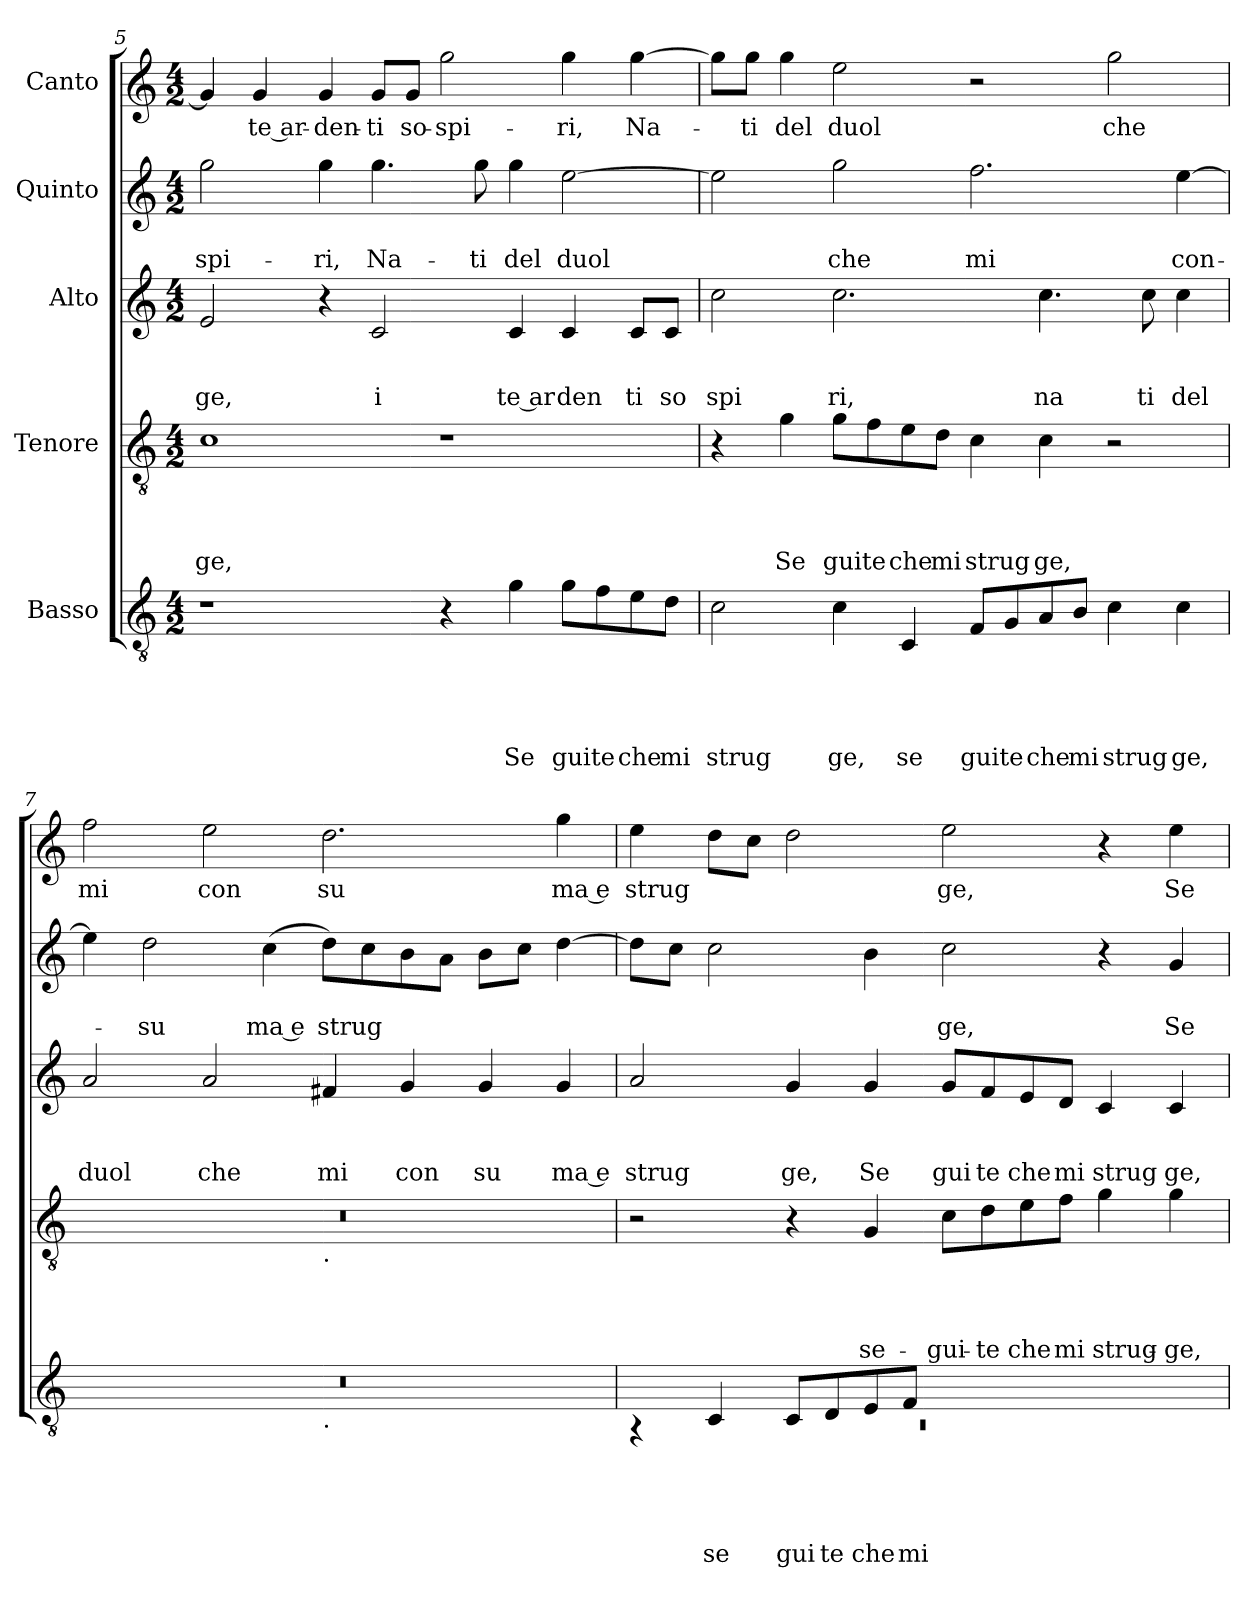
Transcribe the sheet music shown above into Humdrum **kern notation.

**kern	**text	**text	**text	**text	**text	**kern	**text	**text	**text	**text	**kern	**text	**text	**text	**kern	**text	**text	**kern	**text
*part5	*part5	*part5	*part5	*part5	*part5	*part4	*part4	*part4	*part4	*part4	*part3	*part3	*part3	*part3	*part2	*part2	*part2	*part1	*part1
*staff5	*staff5	*staff5	*staff5	*staff5	*staff5	*staff4	*staff4	*staff4	*staff4	*staff4	*staff3	*staff3	*staff3	*staff3	*staff2	*staff2	*staff2	*staff1	*staff1
*I"Basso	*	*	*	*	*	*I"Tenore	*	*	*	*	*I"Alto	*	*	*	*I"Quinto	*	*	*I"Canto	*
*clefGv2	*	*	*	*	*	*clefGv2	*	*	*	*	*clefG2	*	*	*	*clefG2	*	*	*clefG2	*
*k[]	*	*	*	*	*	*k[]	*	*	*	*	*k[]	*	*	*	*k[]	*	*	*k[]	*
*C:	*	*	*	*	*	*C:	*	*	*	*	*C:	*	*	*	*C:	*	*	*C:	*
*M4/2	*	*	*	*	*	*M4/2	*	*	*	*	*M4/2	*	*	*	*M4/2	*	*	*M4/2	*
=5	=5	=5	=5	=5	=5	=5	=5	=5	=5	=5	=5	=5	=5	=5	=5	=5	=5	=5	=5
!	!	!	!	!	!	!	!	!	!	!LO:LY:b	!	!	!	!LO:LY:b	!	!	!LO:LY:b	!	!
1r	.	.	.	.	.	1c	.	.	.	ge,	2e/	.	.	ge,	2gg\	.	-spi-	4g</]	.
!	!	!	!	!	!	!	!	!	!	!	!	!	!	!	!	!	!	!	!LO:LY:b:rj
.	.	.	.	.	.	.	.	.	.	.	.	.	.	.	.	.	.	4g/	-te ar-
!	!	!	!	!	!	!	!	!	!	!	!	!	!	!	!	!	!LO:LY:b	!	!LO:LY:b
.	.	.	.	.	.	.	.	.	.	.	4r	.	.	.	4gg\	.	-ri,	4g/	-den-
!	!	!	!	!	!	!	!	!	!	!	!	!	!	!LO:LY:b	!	!	!LO:LY:b	!	!LO:LY:b
.	.	.	.	.	.	.	.	.	.	.	2c/	.	.	i	4.gg\	.	Na-	8g/L	-ti
!	!	!	!	!	!	!	!	!	!	!	!	!	!	!	!	!	!	!	!LO:LY:b
.	.	.	.	.	.	.	.	.	.	.	.	.	.	.	.	.	.	8g/J	so-
!	!	!	!	!	!	!	!	!	!	!	!	!	!	!	!	!	!	!	!LO:LY:b
4r	.	.	.	.	.	1r	.	.	.	.	.	.	.	.	.	.	.	2gg\	-spi-
!	!	!	!	!	!	!	!	!	!	!	!	!	!	!	!	!	!LO:LY:b	!	!
.	.	.	.	.	.	.	.	.	.	.	.	.	.	.	8gg\	.	-ti	.	.
!	!	!	!	!	!LO:LY:b	!	!	!	!	!	!	!	!	!LO:LY:b:rj	!	!	!LO:LY:b	!	!
4g\	.	.	.	.	Se	.	.	.	.	.	4c/	.	.	te ar	4gg\	.	del	.	.
!	!	!	!	!	!LO:LY:b	!	!	!	!	!	!	!	!	!LO:LY:b	!	!	!LO:LY:b	!	!LO:LY:b
8g\L	.	.	.	.	gui	.	.	.	.	.	4c/	.	.	den	[>2ee\	.	duol	4gg\	-ri,
!	!	!	!	!	!LO:LY:b	!	!	!	!	!	!	!	!	!	!	!	!	!	!
8f\	.	.	.	.	te	.	.	.	.	.	.	.	.	.	.	.	.	.	.
!	!	!	!	!	!LO:LY:b	!	!	!	!	!	!	!	!	!LO:LY:b	!	!	!	!	!LO:LY:b
8e\	.	.	.	.	che	.	.	.	.	.	8c/L	.	.	ti	.	.	.	[>4gg\	Na-
!	!	!	!	!	!LO:LY:b	!	!	!	!	!	!	!	!	!LO:LY:b	!	!	!	!	!
8d\J	.	.	.	.	mi	.	.	.	.	.	8c/J	.	.	so	.	.	.	.	.
=6	=6	=6	=6	=6	=6	=6	=6	=6	=6	=6	=6	=6	=6	=6	=6	=6	=6	=6	=6
!	!	!	!	!	!LO:LY:b	!	!	!	!	!	!	!	!	!LO:LY:b	!	!	!	!	!
2c\	.	.	.	.	strug	4r	.	.	.	.	2cc\	.	.	spi	2ee\]	.	.	8gg\L]	.
!	!	!	!	!	!	!	!	!	!	!	!	!	!	!	!	!	!	!	!LO:LY:b
.	.	.	.	.	.	.	.	.	.	.	.	.	.	.	.	.	.	8gg\J	-ti
!	!	!	!	!	!	!	!	!	!	!LO:LY:b	!	!	!	!	!	!	!	!	!LO:LY:b
.	.	.	.	.	.	4g\	.	.	.	Se	.	.	.	.	.	.	.	4gg\	del
!	!	!	!	!	!LO:LY:b	!	!	!	!	!LO:LY:b	!	!	!	!LO:LY:b	!	!	!LO:LY:b	!	!LO:LY:b
4c\	.	.	.	.	ge,	8g\L	.	.	.	gui	2.cc\	.	.	ri,	2gg\	.	che	2ee\	duol
!	!	!	!	!	!	!	!	!	!	!LO:LY:b	!	!	!	!	!	!	!	!	!
.	.	.	.	.	.	8f\	.	.	.	te	.	.	.	.	.	.	.	.	.
!	!	!	!	!	!LO:LY:b	!	!	!	!	!LO:LY:b	!	!	!	!	!	!	!	!	!
4C/	.	.	.	.	se	8e\	.	.	.	che	.	.	.	.	.	.	.	.	.
!	!	!	!	!	!	!	!	!	!	!LO:LY:b	!	!	!	!	!	!	!	!	!
.	.	.	.	.	.	8d\J	.	.	.	mi	.	.	.	.	.	.	.	.	.
!	!	!	!	!	!LO:LY:b	!	!	!	!	!LO:LY:b	!	!	!	!	!	!	!LO:LY:b	!	!
8F/L	.	.	.	.	gui	4c\	.	.	.	strug	.	.	.	.	2.ff\	.	mi	2r	.
!	!	!	!	!	!LO:LY:b	!	!	!	!	!	!	!	!	!	!	!	!	!	!
8G/	.	.	.	.	te	.	.	.	.	.	.	.	.	.	.	.	.	.	.
!	!	!	!	!	!LO:LY:b	!	!	!	!	!LO:LY:b	!	!	!	!LO:LY:b	!	!	!	!	!
8A/	.	.	.	.	che	4c\	.	.	.	ge,	4.cc\	.	.	na	.	.	.	.	.
!	!	!	!	!	!LO:LY:b	!	!	!	!	!	!	!	!	!	!	!	!	!	!
8B/J	.	.	.	.	mi	.	.	.	.	.	.	.	.	.	.	.	.	.	.
!	!	!	!	!	!LO:LY:b	!	!	!	!	!	!	!	!	!	!	!	!	!	!LO:LY:b
4c\	.	.	.	.	strug	2r	.	.	.	.	.	.	.	.	.	.	.	2gg\	che
!	!	!	!	!	!	!	!	!	!	!	!	!	!	!LO:LY:b	!	!	!	!	!
.	.	.	.	.	.	.	.	.	.	.	8cc\	.	.	ti	.	.	.	.	.
!	!	!	!	!	!LO:LY:b	!	!	!	!	!	!	!	!	!LO:LY:b	!	!	!LO:LY:b	!	!
4c\	.	.	.	.	ge,	.	.	.	.	.	4cc\	.	.	del	[<4ee\	.	con-	.	.
!!LO:LB:g=z
=7	=7	=7	=7	=7	=7	=7	=7	=7	=7	=7	=7	=7	=7	=7	=7	=7	=7	=7	=7
!	!	!	!	!	!	!	!	!	!	!	!	!	!	!LO:LY:b	!	!	!	!	!LO:LY:b
*^	*	*	*	*	*	*^	*	*	*	*	*	*	*	*	*	*	*	*	*
0r	1ryy	.	.	.	.	.	0r	1ryy	.	.	.	.	2a/	.	.	duol	4ee\]	.	.	2ff\	mi
!	!	!	!	!	!	!	!	!	!	!	!	!	!	!	!	!	!	!	!LO:LY:b	!	!
.	.	.	.	.	.	.	.	.	.	.	.	.	.	.	.	.	2dd\	.	-su	.	.
!	!	!	!	!	!	!	!	!	!	!	!	!	!	!	!	!LO:LY:b	!	!	!	!	!LO:LY:b
.	.	.	.	.	.	.	.	.	.	.	.	.	2a/	.	.	che	.	.	.	2ee\	con
!	!	!	!	!	!	!	!	!	!	!	!	!	!	!	!	!	!	!	!LO:LY:b:rj	!	!
.	.	.	.	.	.	.	.	.	.	.	.	.	.	.	.	.	(<4cc\	.	ma e	.	.
!	!	!	!	!	!	!	!	!LO:TX:b:t=.	!	!	!	!	!	!	!	!	!	!	!	!	!
!	!LO:TX:b:t=.	!	!	!	!	!	!	!	!	!	!	!	!	!	!	!	!	!	!	!	!
!	!	!	!	!	!	!	!	!	!	!	!	!	!	!	!	!LO:LY:b	!	!	!LO:LY:b	!	!LO:LY:b
.	1ryy	.	.	.	.	.	.	1ryy	.	.	.	.	4f#X/	.	.	mi	8dd\L)	.	strug	2.dd\	su
.	.	.	.	.	.	.	.	.	.	.	.	.	.	.	.	.	8cc\	.	.	.	.
!	!	!	!	!	!	!	!	!	!	!	!	!	!	!	!	!LO:LY:b	!	!	!	!	!
.	.	.	.	.	.	.	.	.	.	.	.	.	4g/	.	.	con	8b\	.	.	.	.
.	.	.	.	.	.	.	.	.	.	.	.	.	.	.	.	.	8a\J	.	.	.	.
!	!	!	!	!	!	!	!	!	!	!	!	!	!	!	!	!LO:LY:b	!	!	!	!	!
.	.	.	.	.	.	.	.	.	.	.	.	.	4g/	.	.	su	8b\L	.	.	.	.
.	.	.	.	.	.	.	.	.	.	.	.	.	.	.	.	.	8cc\J	.	.	.	.
!	!	!	!	!	!	!	!	!	!	!	!	!	!	!	!	!LO:LY:b:rj	!	!	!	!	!LO:LY:b:rj
.	.	.	.	.	.	.	.	.	.	.	.	.	4g/	.	.	ma e	[>4dd\	.	.	4gg\	ma e
=8	=8	=8	=8	=8	=8	=8	=8	=8	=8	=8	=8	=8	=8	=8	=8	=8	=8	=8	=8	=8	=8
!	!LO:N:vis=1	!	!	!	!	!	!	!	!	!	!	!	!	!	!	!LO:LY:b	!	!	!	!	!LO:LY:b
*	*^	*	*	*	*	*	*v	*v	*	*	*	*	*	*	*	*	*	*	*	*	*
4ryy	0rC	4r	.	.	.	.	.	2r	.	.	.	.	2a/	.	.	strug	8dd\L]	.	.	4ee\	strug
.	.	.	.	.	.	.	.	.	.	.	.	.	.	.	.	.	8cc\J	.	.	.	.
!	!	!	!	!	!	!	!LO:LY:b	!	!	!	!	!	!	!	!	!	!	!	!	!	!
2.ryy	.	4C/	.	.	.	.	se	.	.	.	.	.	.	.	.	.	2cc\	.	.	8dd\L	.
.	.	.	.	.	.	.	.	.	.	.	.	.	.	.	.	.	.	.	.	8cc\J	.
!	!	!	!	!	!	!	!LO:LY:b	!	!	!	!	!	!	!	!	!LO:LY:b	!	!	!	!	!
.	.	8C/L	.	.	.	.	gui	4r	.	.	.	.	4g/	.	.	ge,	.	.	.	2dd\	.
!	!	!	!	!	!	!	!LO:LY:b	!	!	!	!	!	!	!	!	!	!	!	!	!	!
.	.	8D/	.	.	.	.	te	.	.	.	.	.	.	.	.	.	.	.	.	.	.
!	!	!	!	!	!	!	!LO:LY:b	!	!	!	!	!LO:LY:b	!	!	!	!LO:LY:b	!	!	!	!	!
.	.	8E/	.	.	.	.	che	4G/	.	.	.	se-	4g/	.	.	Se	4b\	.	.	.	.
!	!	!	!	!	!	!	!LO:LY:b	!	!	!	!	!	!	!	!	!	!	!	!	!	!
.	.	8F/J	.	.	.	.	mi	.	.	.	.	.	.	.	.	.	.	.	.	.	.
!	!	!	!	!	!	!	!	!	!	!	!	!LO:LY:b	!	!	!	!LO:LY:b	!	!	!LO:LY:b	!	!LO:LY:b
1ryy	.	1ryy	.	.	.	.	.	8c\L	.	.	.	-gui-	8g/L	.	.	gui	2cc\	.	ge,	2ee\	ge,
!	!	!	!	!	!	!	!	!	!	!	!	!LO:LY:b	!	!	!	!LO:LY:b	!	!	!	!	!
.	.	.	.	.	.	.	.	8d\	.	.	.	-te	8f/	.	.	te	.	.	.	.	.
!	!	!	!	!	!	!	!	!	!	!	!	!LO:LY:b	!	!	!	!LO:LY:b	!	!	!	!	!
.	.	.	.	.	.	.	.	8e\	.	.	.	che	8e/	.	.	che	.	.	.	.	.
!	!	!	!	!	!	!	!	!	!	!	!	!LO:LY:b	!	!	!	!LO:LY:b	!	!	!	!	!
.	.	.	.	.	.	.	.	8f\J	.	.	.	mi	8d/J	.	.	mi	.	.	.	.	.
!	!	!	!	!	!	!	!	!	!	!	!	!LO:LY:b	!	!	!	!LO:LY:b	!	!	!	!	!
.	.	.	.	.	.	.	.	4g\	.	.	.	strug-	4c/	.	.	strug	4r	.	.	4r	.
!	!	!	!	!	!	!	!	!	!	!	!	!LO:LY:b	!	!	!	!LO:LY:b	!	!	!LO:LY:b	!	!LO:LY:b
.	.	.	.	.	.	.	.	4g\	.	.	.	-ge,	4c/	.	.	ge,	4g/	.	Se	4ee\	Se
*v	*v	*v	*	*	*	*	*	*	*	*	*	*	*	*	*	*	*	*	*	*	*
=	=	=	=	=	=	=	=	=	=	=	=	=	=	=	=	=	=	=	=
*-	*-	*-	*-	*-	*-	*-	*-	*-	*-	*-	*-	*-	*-	*-	*-	*-	*-	*-	*-
